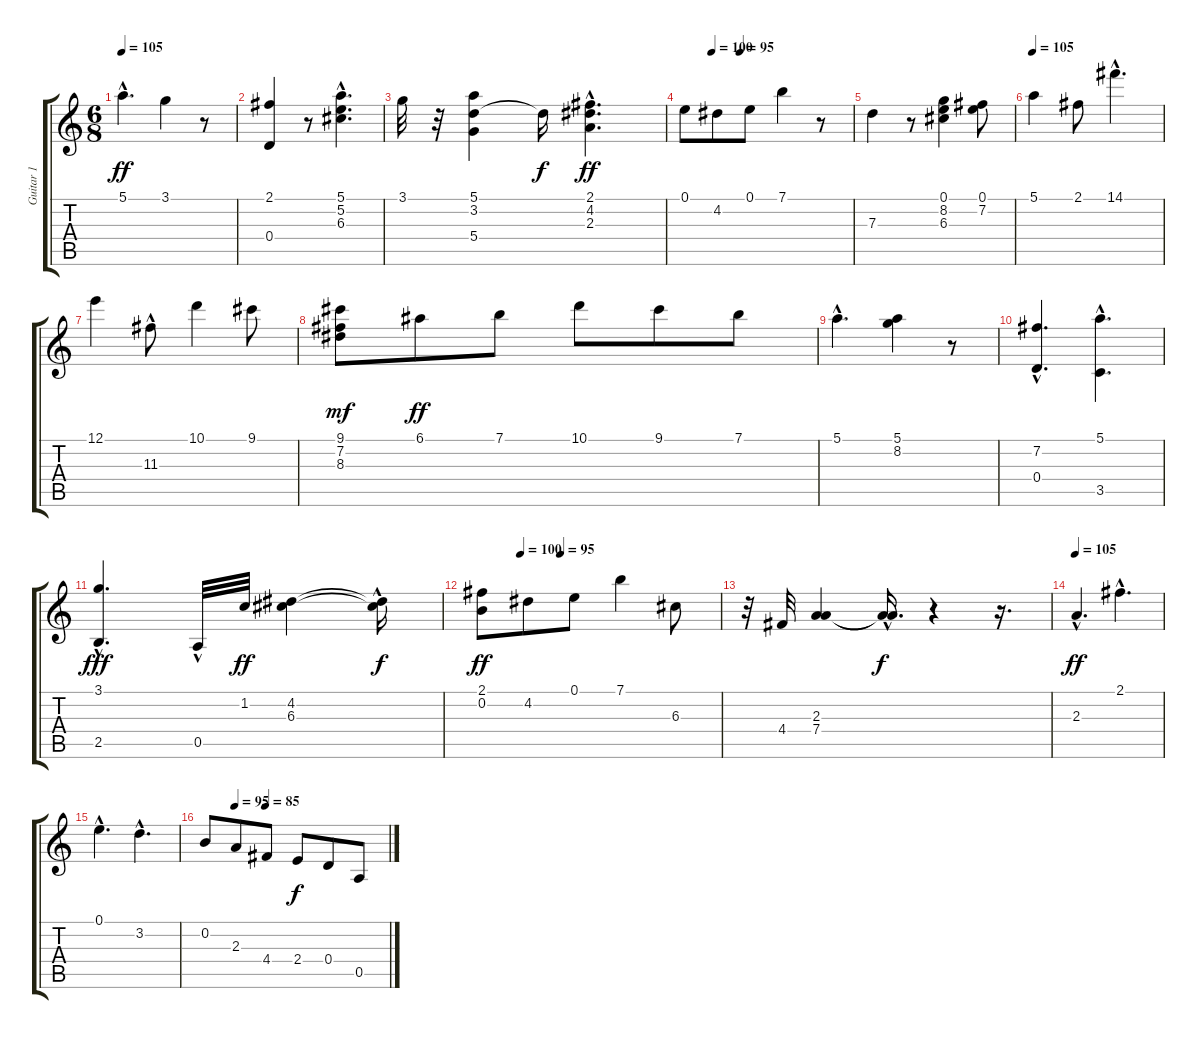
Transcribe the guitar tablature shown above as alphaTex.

\track ("Guitar 1" "Guitar 1") {instrument acousticguitarnylon}
\staff {score tabs}
\tuning (E4 B3 G3 D3 A2 E2) {hide}
\ts (6 8)
\tempo 105
\clef g2
\ks c
5.1{hac}.4{d dy ff} 3.1.4 r.8 |
(2.1 0.4).4 r.8 (5.1{hac} 5.2{hac} 6.3{hac}).4{d} |
3.1.32 r.32 (5.1 3.2 5.4).4 3.2{t}.16{dy f} (2.1{hac} 4.2{hac} 2.3{hac}).4{d dy ff} |
\tempo (100 0.16666666666666666)
\tempo (95 0.3333333333333333)
0.1.8 4.2.8 0.1.8 7.1.4 r.8 |
7.3.4 r.8 (0.1 8.2 6.3).4 (0.1 7.2).8 |
\tempo 105
5.1.4 2.1.8 14.1{hac}.4{d} |
12.1.4 11.3{hac}.8 10.1.4 9.1.8 |
(9.1 7.2 8.3).8{dy mf} 6.1.8{dy ff} 7.1.8 10.1.8 9.1.8 7.1.8 |
5.1{hac}.4{d} (5.1 8.2).4 r.8 |
(7.2{hac} 0.4{hac}).4{d} (5.1{hac} 3.5{hac}).4{d} |
(3.1{hac} 2.5{hac}).4{d dy fff} 0.5{hac}.32 1.2.32{dy ff} (4.2 6.3).4 (4.2{hac t} 6.3{t}).16{dy f} |
\tempo (100 0.16666666666666666)
\tempo (95 0.3333333333333333)
(2.1 0.2).8{dy ff} 4.2.8 0.1.8 7.1.4 6.3.8 |
r.32 4.4.32 (2.3 7.4).4 (2.3{hac t} 7.4{t}).16{d dy f} r.4 r.16{d} |
\tempo 105
2.3{hac}.4{d dy ff} 2.1{hac}.4{d} |
0.1{hac}.4{d} 3.2{hac}.4{d} |
\tempo (95 0.16666666666666666)
\tempo (85 0.3333333333333333)
0.2.8 2.3.8 4.4.8 2.4.8{dy f} 0.4.8 0.5.8
